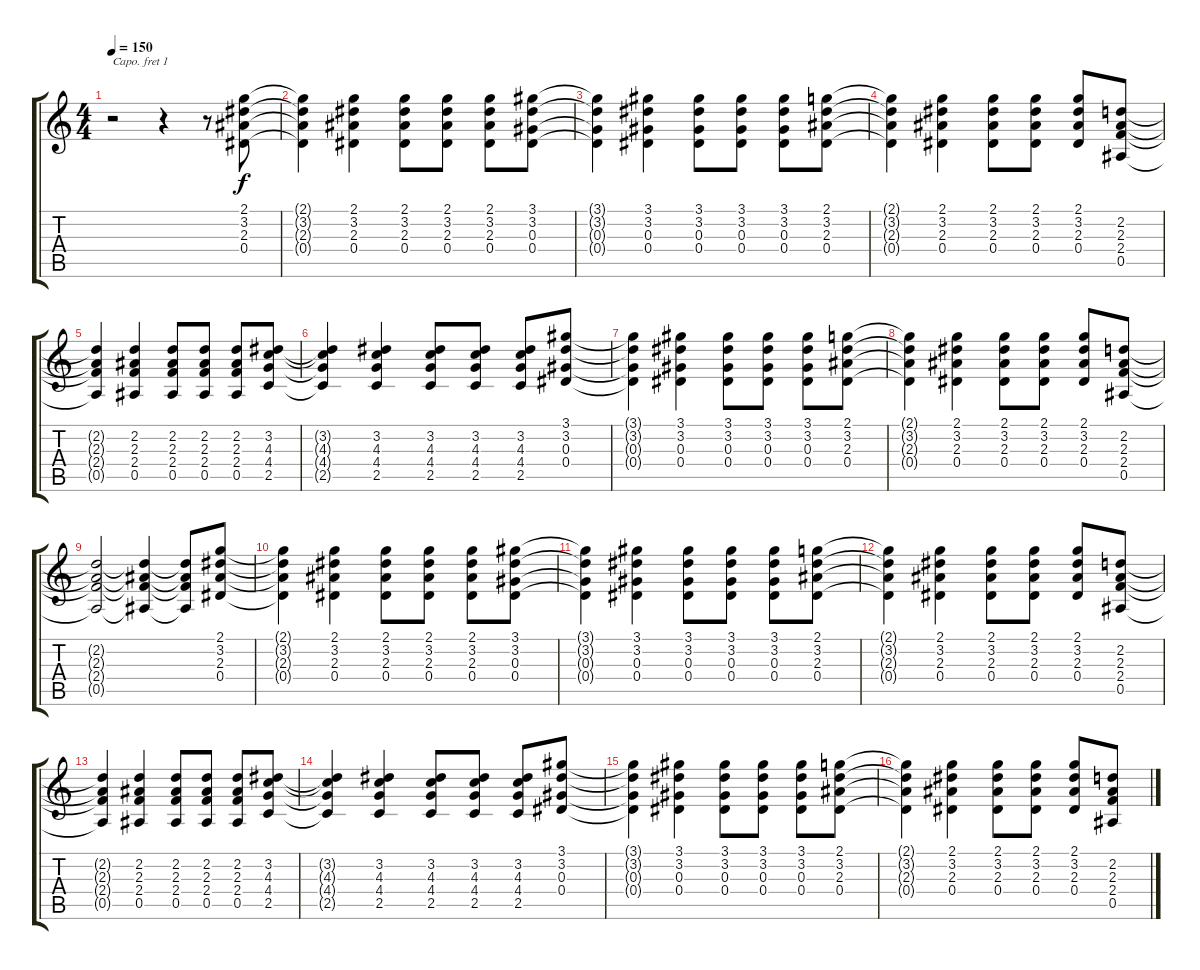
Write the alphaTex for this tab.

\track "" {instrument acousticguitarsteel}
\staff {score tabs}
\capo 1
\tuning (E4 B3 G3 D3 A2 E2) {hide}
\ts (4 4)
\tempo 150
\clef g2
\ks c
r.2{dy f instrument acousticguitarsteel} r.4 r.8 (2.1 3.2 2.3 0.4).8 |
(2.1{t} 3.2{t} 2.3{t} 0.4{t}).4 (2.1 3.2 2.3 0.4).4 (2.1 3.2 2.3 0.4).8 (2.1 3.2 2.3 0.4).8 (2.1 3.2 2.3 0.4).8 (3.1 3.2 0.3 0.4).8 |
(3.1{t} 3.2{t} 0.3{t} 0.4{t}).4 (3.1 3.2 0.3 0.4).4 (3.1 3.2 0.3 0.4).8 (3.1 3.2 0.3 0.4).8 (3.1 3.2 0.3 0.4).8 (2.1 3.2 2.3 0.4).8 |
(2.1{t} 3.2{t} 2.3{t} 0.4{t}).4 (2.1 3.2 2.3 0.4).4 (2.1 3.2 2.3 0.4).8 (2.1 3.2 2.3 0.4).8 (2.1 3.2 2.3 0.4).8 (2.2 2.3 2.4 0.5).8 |
(2.2{t} 2.3{t} 2.4{t} 0.5{t}).4 (2.2 2.3 2.4 0.5).4 (2.2 2.3 2.4 0.5).8 (2.2 2.3 2.4 0.5).8 (2.2 2.3 2.4 0.5).8 (3.2 4.3 4.4 2.5).8 |
(3.2{t} 4.3{t} 4.4{t} 2.5{t}).4 (3.2 4.3 4.4 2.5).4 (3.2 4.3 4.4 2.5).8 (3.2 4.3 4.4 2.5).8 (3.2 4.3 4.4 2.5).8 (3.1 3.2 0.3 0.4).8 |
(3.1{t} 3.2{t} 0.3{t} 0.4{t}).4 (3.1 3.2 0.3 0.4).4 (3.1 3.2 0.3 0.4).8 (3.1 3.2 0.3 0.4).8 (3.1 3.2 0.3 0.4).8 (2.1 3.2 2.3 0.4).8 |
(2.1{t} 3.2{t} 2.3{t} 0.4{t}).4 (2.1 3.2 2.3 0.4).4 (2.1 3.2 2.3 0.4).8 (2.1 3.2 2.3 0.4).8 (2.1 3.2 2.3 0.4).8 (2.2 2.3 2.4 0.5).8 |
(2.2{t} 2.3{t} 2.4{t} 0.5{t}).2 (2.2{t} 2.3{t} 2.4{t} 0.5{t}).4 (2.2{t} 2.3{t} 2.4{t} 0.5{t}).8 (2.1 3.2 2.3 0.4).8 |
(2.1{t} 3.2{t} 2.3{t} 0.4{t}).4 (2.1 3.2 2.3 0.4).4 (2.1 3.2 2.3 0.4).8 (2.1 3.2 2.3 0.4).8 (2.1 3.2 2.3 0.4).8 (3.1 3.2 0.3 0.4).8 |
(3.1{t} 3.2{t} 0.3{t} 0.4{t}).4 (3.1 3.2 0.3 0.4).4 (3.1 3.2 0.3 0.4).8 (3.1 3.2 0.3 0.4).8 (3.1 3.2 0.3 0.4).8 (2.1 3.2 2.3 0.4).8 |
(2.1{t} 3.2{t} 2.3{t} 0.4{t}).4 (2.1 3.2 2.3 0.4).4 (2.1 3.2 2.3 0.4).8 (2.1 3.2 2.3 0.4).8 (2.1 3.2 2.3 0.4).8 (2.2 2.3 2.4 0.5).8 |
(2.2{t} 2.3{t} 2.4{t} 0.5{t}).4 (2.2 2.3 2.4 0.5).4 (2.2 2.3 2.4 0.5).8 (2.2 2.3 2.4 0.5).8 (2.2 2.3 2.4 0.5).8 (3.2 4.3 4.4 2.5).8 |
(3.2{t} 4.3{t} 4.4{t} 2.5{t}).4 (3.2 4.3 4.4 2.5).4 (3.2 4.3 4.4 2.5).8 (3.2 4.3 4.4 2.5).8 (3.2 4.3 4.4 2.5).8 (3.1 3.2 0.3 0.4).8 |
(3.1{t} 3.2{t} 0.3{t} 0.4{t}).4 (3.1 3.2 0.3 0.4).4 (3.1 3.2 0.3 0.4).8 (3.1 3.2 0.3 0.4).8 (3.1 3.2 0.3 0.4).8 (2.1 3.2 2.3 0.4).8 |
(2.1{t} 3.2{t} 2.3{t} 0.4{t}).4 (2.1 3.2 2.3 0.4).4 (2.1 3.2 2.3 0.4).8 (2.1 3.2 2.3 0.4).8 (2.1 3.2 2.3 0.4).8 (2.2 2.3 2.4 0.5).8
